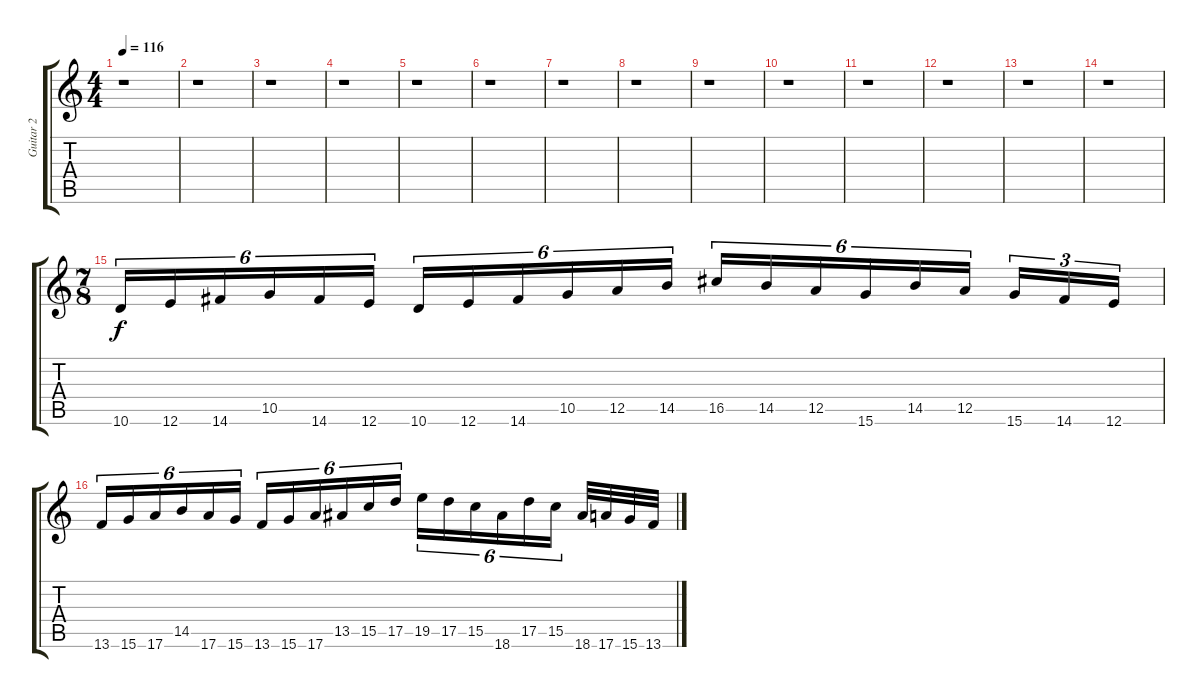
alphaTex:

\track ("Guitar 2" "Guitar 2") {instrument acousticguitarsteel}
\staff {score tabs}
\tuning (E4 B3 G3 D3 A2 E2) {hide}
\ts (4 4)
\tempo 116
\clef g2
\ks c
r.1{dy f} |
r.1 |
r.1 |
r.1 |
r.1 |
r.1 |
r.1 |
r.1 |
r.1 |
r.1 |
r.1 |
r.1 |
r.1 |
r.1 |
\ts (7 8)
10.6.16{tu (6 4) instrument overdrivenguitar} 12.6.16{tu (6 4)} 14.6.16{tu (6 4)} 10.5.16{tu (6 4)} 14.6.16{tu (6 4)} 12.6.16{tu (6 4)} 10.6.16{tu (6 4)} 12.6.16{tu (6 4)} 14.6.16{tu (6 4)} 10.5.16{tu (6 4)} 12.5.16{tu (6 4)} 14.5.16{tu (6 4)} 16.5.16{tu (6 4)} 14.5.16{tu (6 4)} 12.5.16{tu (6 4)} 15.6.16{tu (6 4)} 14.5.16{tu (6 4)} 12.5.16{tu (6 4)} 15.6.16{tu (3 2)} 14.6.16{tu (3 2)} 12.6.16{tu (3 2)} |
13.6.16{tu (6 4)} 15.6.16{tu (6 4)} 17.6.16{tu (6 4)} 14.5.16{tu (6 4)} 17.6.16{tu (6 4)} 15.6.16{tu (6 4)} 13.6.16{tu (6 4)} 15.6.16{tu (6 4)} 17.6.16{tu (6 4)} 13.5.16{tu (6 4)} 15.5.16{tu (6 4)} 17.5.16{tu (6 4)} 19.5.16{tu (6 4)} 17.5.16{tu (6 4)} 15.5.16{tu (6 4)} 18.6.16{tu (6 4)} 17.5.16{tu (6 4)} 15.5.16{tu (6 4)} 18.6.32 17.6.32 15.6.32 13.6.32
